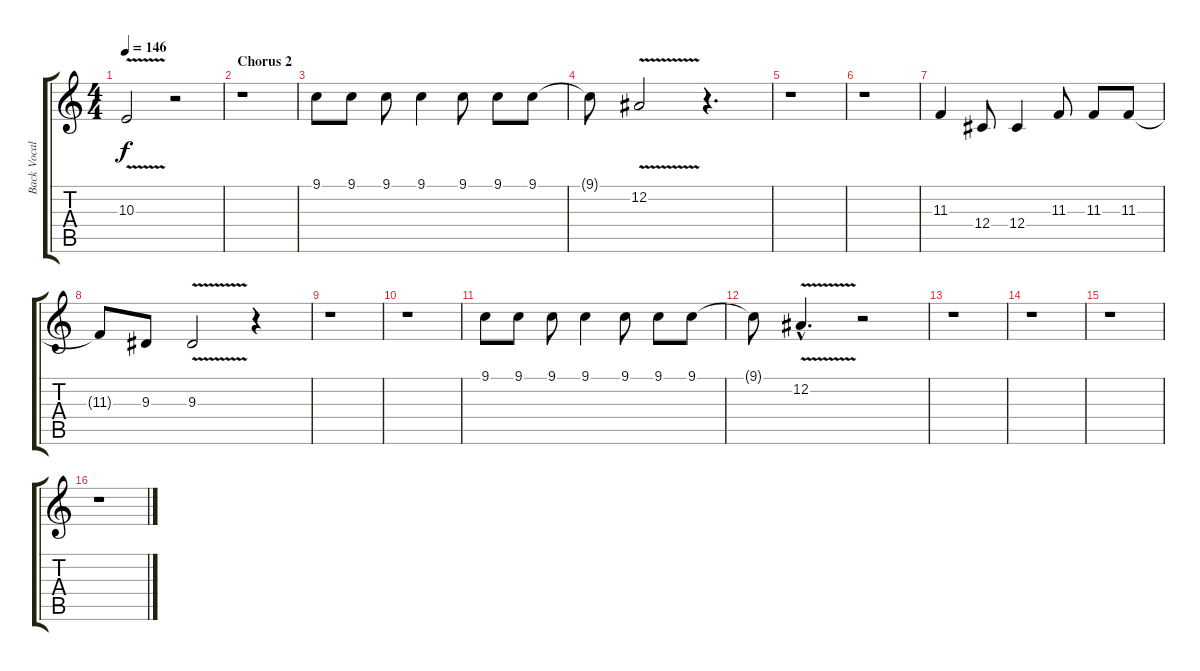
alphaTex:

\track ("Back Vocal" "Back Vocal") {instrument viola}
\staff {score tabs}
\tuning (Eb4 Bb3 Gb3 Db3 Ab2 Eb2) {hide}
\ts (4 4)
\tempo 146
\clef g2
\ks c
10.3{v}.2{dy f} r.2 |
\section ("" "Chorus 2")
r.1 |
9.1.8 9.1.8 9.1.8 9.1.4 9.1.8 9.1.8 9.1.8 |
9.1{t}.8 12.2{v}.2 r.4{d} |
r.1 |
r.1 |
11.3.4 12.4.8 12.4.4 11.3.8 11.3.8 11.3.8 |
11.3{t}.8 9.3.8 9.3{v}.2 r.4 |
r.1 |
r.1 |
9.1.8 9.1.8 9.1.8 9.1.4 9.1.8 9.1.8 9.1.8 |
9.1{t}.8 12.2{v hac}.4{d} r.2 |
r.1 |
r.1 |
r.1 |
r.1
